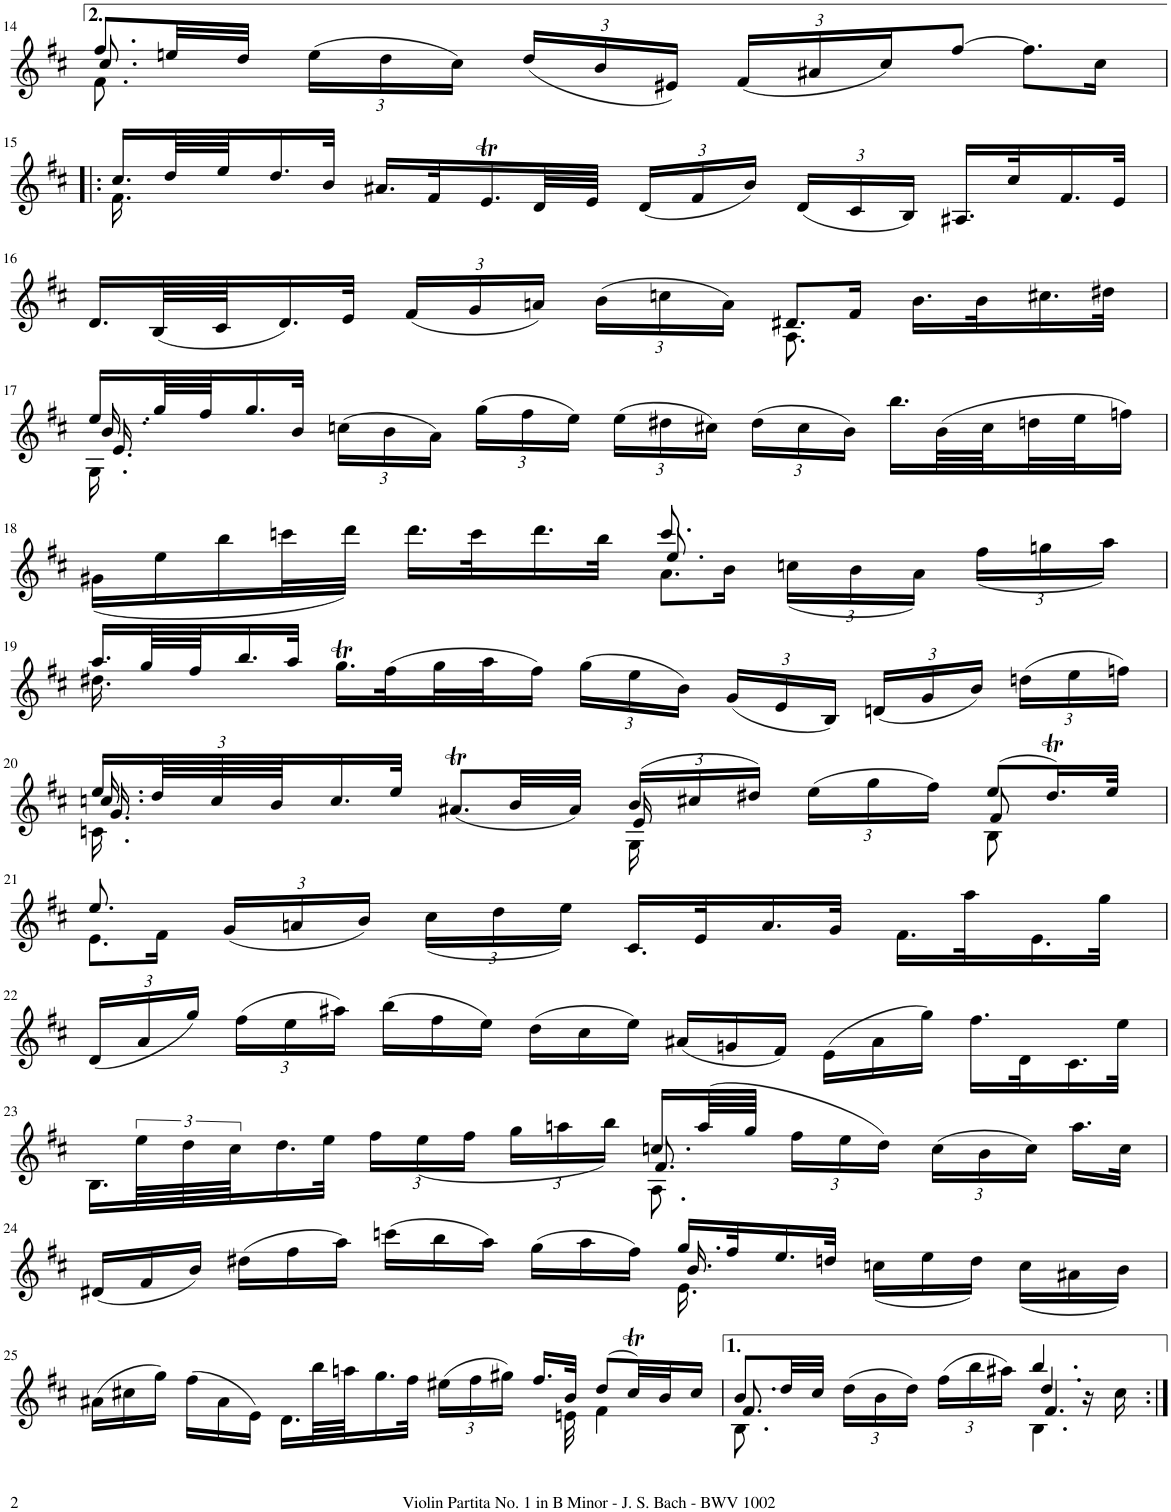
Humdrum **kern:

**kern
*part1
*staff1
*I"Violin
*I'Vln.
!!LO:PB:g=z
*clefG2
*k[f#c#]
*M4/4
*met(c)
=14
*^
*	*^
8.ff#/L	8.f#\	8.cc#/
32een/LL	16ryy	16ryy
32dd/JJJ	.	.
*Xbrackettup	*	*
(24ee\LL	4ryy	4ryy
24dd\	.	.
24cc#\JJ)	.	.
(24dd/LL	.	.
24b/	.	.
24e#X/JJ)	.	.
(24f#/LL	2ryy	2ryy
24a#X/	.	.
24cc#/J)	.	.
[8ff#/J	.	.
8.ff#\L]	.	.
16cc#\Jk	.	.
*	*v	*v
!!LO:LB:g=z
=15!|:	=15!|:
16.cc#/LL	16.f#\
64dd/LL	32ryy
64ee/JJ	.
16.dd/	8ryy
32b/JJk	.
16.a#X/LL	4ryy
32f#/K	.
16.eT/	.
64d/LL	.
64e/JJJJ	.
(24d/LL	2ryy
24f#/	.
24b/JJ)	.
(24d/LL	.
24c#/	.
24B/JJ)	.
16.A#X/LL	.
32cc#/K	.
16.f#/	.
32e/JJk	.
!!LO:LB:g=z	!!
=16	=16
16.d/LL	2ryy
(64B/LL	.
64c#/JJ	.
16.d/)	.
32e/JJk	.
(24f#/LL	.
24g/	.
24an/JJ)	.
(24b\LL	.
24ccn\	.
24a\JJ)	.
8.d#X/L	8.A\
16f#/Jk	16ryy
16.b\LL	4ryy
32b\K	.
16.cc#X\	.
32dd#X\JJk	.
!!LO:LB:g=z	!!
=17	=17
*^	*^
16.ee/LL	16.G\	16.b/	16.e/
64gg/LL	32ryy	32ryy	32ryy
64ff#/JJ	.	.	.
16.gg/	8ryy	8ryy	8ryy
32b/JJk	.	.	.
(24ccn\LL	4ryy	4ryy	4ryy
24b\	.	.	.
24a\JJ)	.	.	.
(24gg\LL	.	.	.
24ff#\	.	.	.
24ee\JJ)	.	.	.
(24ee\LL	2ryy	2ryy	2ryy
24dd#X\	.	.	.
24cc#X\JJ)	.	.	.
(24dd#\LL	.	.	.
24cc#\	.	.	.
24b\JJ)	.	.	.
16.bb\LL	.	.	.
(64b\LL	.	.	.
64cc#\JJ	.	.	.
32ddn\L	.	.	.
32ee\J	.	.	.
16ffn\JJ)	.	.	.
*	*	*v	*v
!!LO:LB:g=z
=18	=18	=18
2ryy	(16g#X\LL	2ryy
.	16ee\	.
.	16bb\	.
.	32cccn\L	.
.	32ddd\JJJ)	.
.	16.ddd\LL	.
.	32ccc\K	.
.	16.ddd\	.
.	32bb\JJk	.
8.ccc/	8.a\L	8.ee/
16ryy	16b\Jk	16ryy
4ryy	(24ccn\LL	4ryy
.	24b\	.
.	24a\JJ)	.
.	(24ff#\LL	.
.	24ggn\	.
.	24aa\JJ)	.
*	*v	*v
!!LO:LB:g=z
=19	=19
16.aa/LL	16.dd#X\
64gg/LL	32ryy
64ff#/JJ	.
16.bb/	8ryy
32aa/JJk	.
16.ggT\LL	4ryy
(32ff#\L	.
32gg\L	.
32aa\J	.
16ff#\JJ)	.
(24gg\LL	2ryy
24ee\	.
24b\JJ)	.
(24g/LL	.
24e/	.
24B/JJ)	.
(24dn/LL	.
24g/	.
24b/JJ)	.
(24ddn\LL	.
24ee\	.
24ffn\JJ)	.
!!LO:LB:g=z	!!
=20	=20
*^	*^
16.ee/LL	16.cn\	16.ccn/	16.g/
96dd/LL	32ryy	32ryy	32ryy
96cc/	.	.	.
96b/JJ	.	.	.
16.cc/	8ryy	8ryy	8ryy
32ee/JJk	.	.	.
(8.a#Xt/L	4ryy	4ryy	4ryy
32b/LL	.	.	.
32a#/JJJ)	.	.	.
(24b/LL	16G\	16e/	2ryy
24cc#X/	.	.	.
.	16ryy	16ryy	.
24dd#X/JJ)	.	.	.
(24ee\LL	8ryy	8ryy	.
24gg\	.	.	.
24ff#\JJ)	.	.	.
(8ee/L	8B\	8f#/	.
16.dd#t/L)	8ryy	8ryy	.
32ee/JJk	.	.	.
*	*v	*v	*v
!!LO:LB:g=z
=21	=21
8.ee/	8.e\L
16ryy	16f#\Jk
4ryy	(24g/LL
.	24an/
.	24b/JJ)
.	(24cc#\LL
.	24dd\
.	24ee\JJ)
2ryy	16.c#/LL
.	32e/K
.	16.a/
.	32g/JJk
.	16.f#\LL
.	32aa\K
.	16.e\
.	32gg\JJk
*v	*v
!!LO:LB:g=z
=22
(24d/LL
24a/
24gg/JJ)
(24ff#\LL
24ee\
24aa#X\JJ)
*Xtuplet
(24bb\LL
24ff#\
24ee\JJ)
(24dd\LL
24cc#\
24ee\JJ)
(24a#X/LL
24gn/
24f#/JJ)
(24e\LL
24a#\
24gg\JJ)
16.ff#\LL
32d\K
16.c#\
32ee\JJk
!!LO:LB:g=z
=23
*^
*	*^
2ryy	16.B\LL	2ryy
*	*tuplet	*
*	*brackettup	*
.	96ee\LL	.
.	96dd\	.
.	96cc#\JJ	.
.	16.dd\	.
.	32ee\JJk	.
*	*Xbrackettup	*
.	24ff#\LL	.
.	(24ee\	.
.	24ff#\JJ	.
.	24gg\LL	.
.	24aan\	.
.	24bb\JJ)	.
16.ccn/LL	8.A\	8.f#/
(64aa/LL	.	.
64gg/JJJJ	.	.
24ff#\LL	.	.
24ee\	.	.
.	16ryy	16ryy
24dd\JJ)	.	.
(24cc\LL	4ryy	4ryy
24b\	.	.
24cc\JJ)	.	.
16.aa\LL	.	.
32cc\JJk	.	.
!!LO:LB:g=z	!!	!!
=24	=24	=24
*Xtuplet	*	*
(24d#X/LL	2ryy	2ryy
24f#/	.	.
24b/JJ)	.	.
(24dd#X\LL	.	.
24ff#\	.	.
24aa\JJ)	.	.
(24cccn\LL	.	.
24bb\	.	.
24aa\JJ)	.	.
(24gg\LL	.	.
24aa\	.	.
24ff#\JJ)	.	.
16.gg/LL	16.e\	16.b/
32ff#/K	32ryy	32ryy
16.ee/	8ryy	8ryy
32ddn/JJk	.	.
4ryy	(24ccn\LL	4ryy
.	24ee\	.
.	24dd\JJ)	.
.	(24cc\LL	.
.	24a#X\	.
.	24b\JJ)	.
*	*v	*v
!!LO:LB:g=z
=25	=25
(24a#X\LL	2ryy
24cc#X\	.
24gg\JJ)	.
(24ff#\LL	.
24a#\	.
24e\JJ)	.
16.d\LL	.
64bb\LL	.
64aan\JJ	.
16.gg\	.
32ff#\JJk	.
*tuplet	*
(24ee#X\LL	8ryy
24ff#\	.
24gg#X\JJ)	.
16.ff#/LL	16.ryy
32b/JJk	32en\
(8dd/L	4f#\
32cc#t/LL)	.
32b/J	.
16cc#/JJ	.
=26	=26
*^	*^
8.b/L	8.B\	8.f#/	2ryy
32dd/LL	16ryy	16ryy	.
32cc#/JJJ	.	.	.
(24dd\LL	4ryy	4ryy	.
24b\	.	.	.
24dd\JJ)	.	.	.
(24ff#\LL	.	.	.
24bb\	.	.	.
24aa#X\JJ)	.	.	.
4.bb/	4.B\	4.dd/	4.f#/
16r	8ryy	8ryy	8ryy
16cc#\	.	.	.
*v	*v	*v	*v
=:|!
*-
